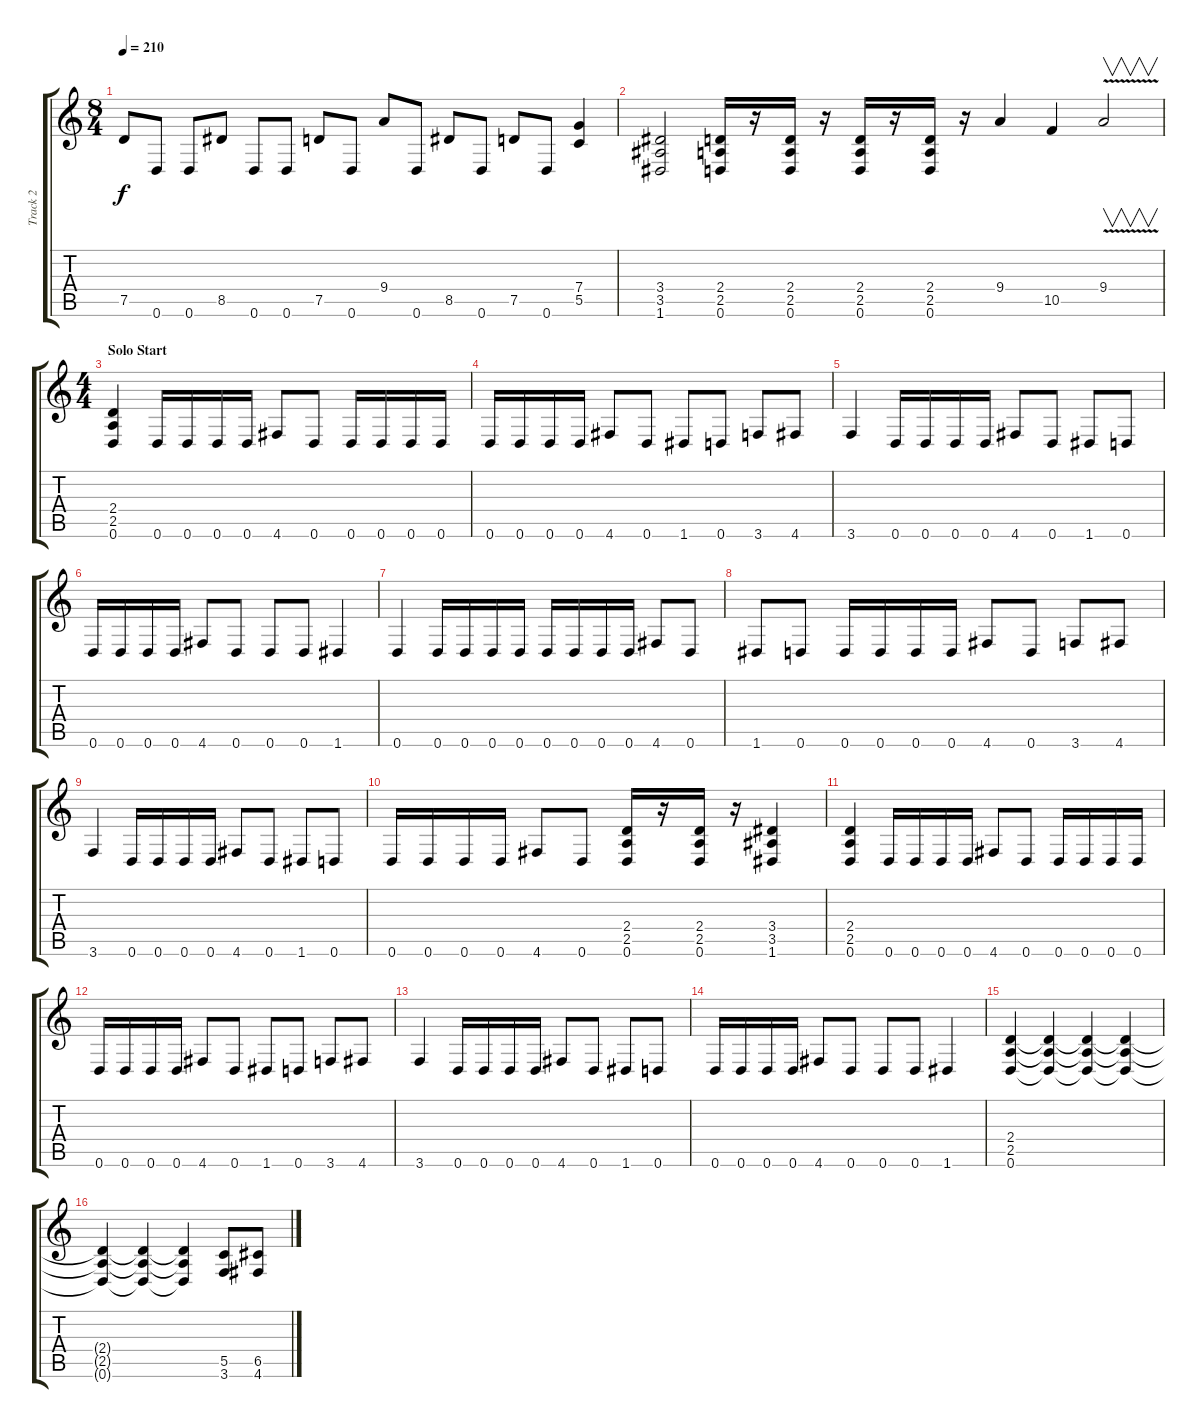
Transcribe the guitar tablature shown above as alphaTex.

\track ("Track 2" "Track 2") {instrument distortionguitar}
\staff {score tabs}
\tuning (D4 A3 F3 C3 G2 D2) {hide}
\ts (8 4)
\tempo 210
\clef g2
\ks c
7.5.8{dy f} 0.6.8 0.6.8 8.5.8 0.6.8 0.6.8 7.5.8 0.6.8 9.4.8 0.6.8 8.5.8 0.6.8 7.5.8 0.6.8 (7.4 5.5).4 |
(3.4 3.5 1.6).2 (2.4 2.5 0.6).16 r.16 (2.4 2.5 0.6).16 r.16 (2.4 2.5 0.6).16 r.16 (2.4 2.5 0.6).16 r.16 9.4.4 10.5.4 9.4{v}.2{v} |
\ts (4 4)
\section ("" "Solo Start")
(2.4 2.5 0.6).4 0.6.16 0.6.16 0.6.16 0.6.16 4.6.8 0.6.8 0.6.16 0.6.16 0.6.16 0.6.16 |
0.6.16 0.6.16 0.6.16 0.6.16 4.6.8 0.6.8 1.6.8 0.6.8 3.6.8 4.6.8 |
3.6.4 0.6.16 0.6.16 0.6.16 0.6.16 4.6.8 0.6.8 1.6.8 0.6.8 |
0.6.16 0.6.16 0.6.16 0.6.16 4.6.8 0.6.8 0.6.8 0.6.8 1.6.4 |
0.6.4 0.6.16 0.6.16 0.6.16 0.6.16 0.6.16 0.6.16 0.6.16 0.6.16 4.6.8 0.6.8 |
1.6.8 0.6.8 0.6.16 0.6.16 0.6.16 0.6.16 4.6.8 0.6.8 3.6.8 4.6.8 |
3.6.4 0.6.16 0.6.16 0.6.16 0.6.16 4.6.8 0.6.8 1.6.8 0.6.8 |
0.6.16 0.6.16 0.6.16 0.6.16 4.6.8 0.6.8 (2.4 2.5 0.6).16 r.16 (2.4 2.5 0.6).16 r.16 (3.4 3.5 1.6).4 |
(2.4 2.5 0.6).4 0.6.16 0.6.16 0.6.16 0.6.16 4.6.8 0.6.8 0.6.16 0.6.16 0.6.16 0.6.16 |
0.6.16 0.6.16 0.6.16 0.6.16 4.6.8 0.6.8 1.6.8 0.6.8 3.6.8 4.6.8 |
3.6.4 0.6.16 0.6.16 0.6.16 0.6.16 4.6.8 0.6.8 1.6.8 0.6.8 |
0.6.16 0.6.16 0.6.16 0.6.16 4.6.8 0.6.8 0.6.8 0.6.8 1.6.4 |
(2.4 2.5 0.6).4 (2.4{t} 2.5{t} 0.6{t}).4 (2.4{t} 2.5{t} 0.6{t}).4 (2.4{t} 2.5{t} 0.6{t}).4 |
(2.4{t} 2.5{t} 0.6{t}).4 (2.4{t} 2.5{t} 0.6{t}).4 (2.4{t} 2.5{t} 0.6{t}).4 (5.5 3.6).8 (6.5 4.6).8
